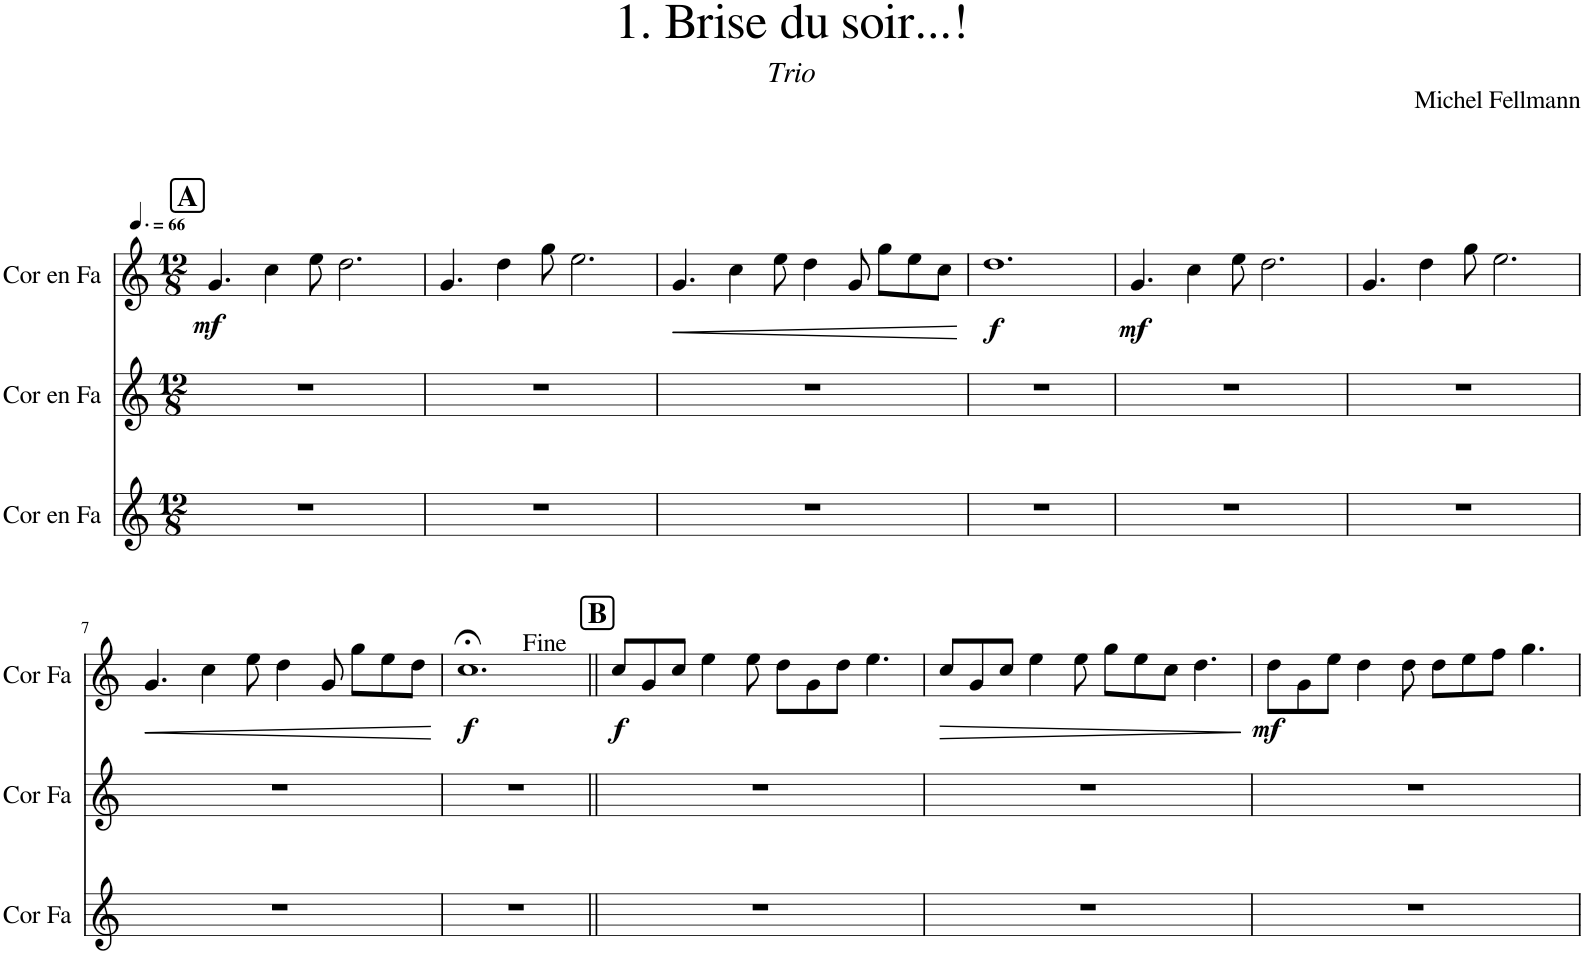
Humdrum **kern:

**kern	**kern	**kern	**dynam
*part3	*part2	*part1	*part1
*staff3	*staff2	*staff1	*staff1
*I"Cor en Fa	*I"Cor en Fa	*I"Cor en Fa	*
*I'Cor Fa	*I'Cor Fa	*I'Cor Fa	*
*clefG2	*clefG2	*clefG2	*
*Trd4c7	*Trd4c7	*Trd4c7	*
*k[]	*k[]	*k[]	*
*M12/8	*M12/8	*M12/8	*
*MM99	*MM99	*MM99	*
!!LO:REH:place=s1:a:B:cj:fs=14:t=A
=1	=1	=1	=1
!	!	!	!LO:DY:b
1.r	1.r	4.g/	mf
.	.	4cc\	.
.	.	8ee\	.
.	.	2.dd\	.
=2	=2	=2	=2
1.r	1.r	4.g/	.
.	.	4dd\	.
.	.	8gg\	.
.	.	2.ee\	.
=3	=3	=3	=3
!	!	!	!LO:HP:b
1.r	1.r	4.g/	<
.	.	4cc\	.
.	.	8ee\	.
.	.	4dd\	.
.	.	8g/	.
.	.	8gg\L	.
.	.	8ee\	.
.	.	8cc\J	.
.	.	.	[
=4	=4	=4	=4
!	!	!	!LO:DY:b
1.r	1.r	1.dd	f
=5	=5	=5	=5
!	!	!	!LO:DY:b
1.r	1.r	4.g/	mf
.	.	4cc\	.
.	.	8ee\	.
.	.	2.dd\	.
=6	=6	=6	=6
1.r	1.r	4.g/	.
.	.	4dd\	.
.	.	8gg\	.
.	.	2.ee\	.
!!LO:LB:g=z
=7	=7	=7	=7
!	!	!	!LO:HP:b
1.r	1.r	4.g/	<
.	.	4cc\	.
.	.	8ee\	.
.	.	4dd\	.
.	.	8g/	.
.	.	8gg\L	.
.	.	8ee\	.
.	.	8dd\J	.
.	.	.	[
=8	=8	=8	=8
!	!	!	!LO:DY:b
1.r	1.r	1.cc;<	f
!!LO:REH:place=s1:a:B:cj:fs=14:t=B
=9||	=9||	=9||	=9||
!	!	!	!LO:DY:b
1.r	1.r	8cc/L	f
.	.	8g/	.
.	.	8cc/J	.
.	.	4ee\	.
.	.	8ee\	.
.	.	8dd\L	.
.	.	8g\	.
.	.	8dd\J	.
.	.	4.ee\	.
=10	=10	=10	=10
!	!	!	!LO:HP:b
1.r	1.r	8cc/L	>
.	.	8g/	.
.	.	8cc/J	.
.	.	4ee\	.
.	.	8ee\	.
.	.	8gg\L	.
.	.	8ee\	.
.	.	8cc\J	.
.	.	4.dd\	.
.	.	.	]
=11	=11	=11	=11
!	!	!	!LO:DY:b
1.r	1.r	8dd\L	mf
.	.	8g\	.
.	.	8ee\J	.
.	.	4dd\	.
.	.	8dd\	.
.	.	8dd\L	.
.	.	8ee\	.
.	.	8ff\J	.
.	.	4.gg\	.
=	=	=	=
*-	*-	*-	*-
